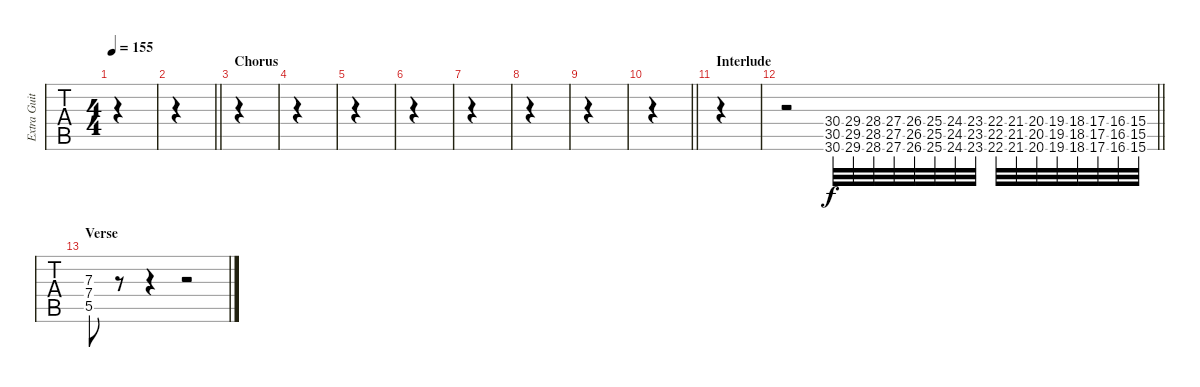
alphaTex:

\track ("Extra Guitar One" "Extra Guit") {instrument distortionguitar}
\staff {tabs}
\tuning (Eb4 Bb3 Gb3 Db3 Ab2 Eb2) {hide}
\ts (4 4)
\tempo 155
\clef g2
\ks c
|
\barLineRight lightlight
|
\section ("" "Chorus")
|
|
|
|
|
|
|
\barLineRight lightlight
|
\section ("" "Interlude")
|
\barLineRight lightlight
r.2{volume 11 balance 0} (30.4 30.5 30.6).32 (29.4 29.5 29.6).32 (28.4 28.5 28.6).32 (27.4 27.5 27.6).32 (26.4 26.5 26.6).32 (25.4 25.5 25.6).32 (24.4 24.5 24.6).32 (23.4 23.5 23.6).32 (22.4 22.5 22.6).32 (21.4 21.5 21.6).32 (20.4 20.5 20.6).32 (19.4 19.5 19.6).32 (18.4 18.5 18.6).32 (17.4 17.5 17.6).32 (16.4 16.5 16.6).32 (15.4 15.5 15.6).32 |
\section ("" "Verse")
(7.3 7.4 5.5).8 r.8 r.4 r.2
